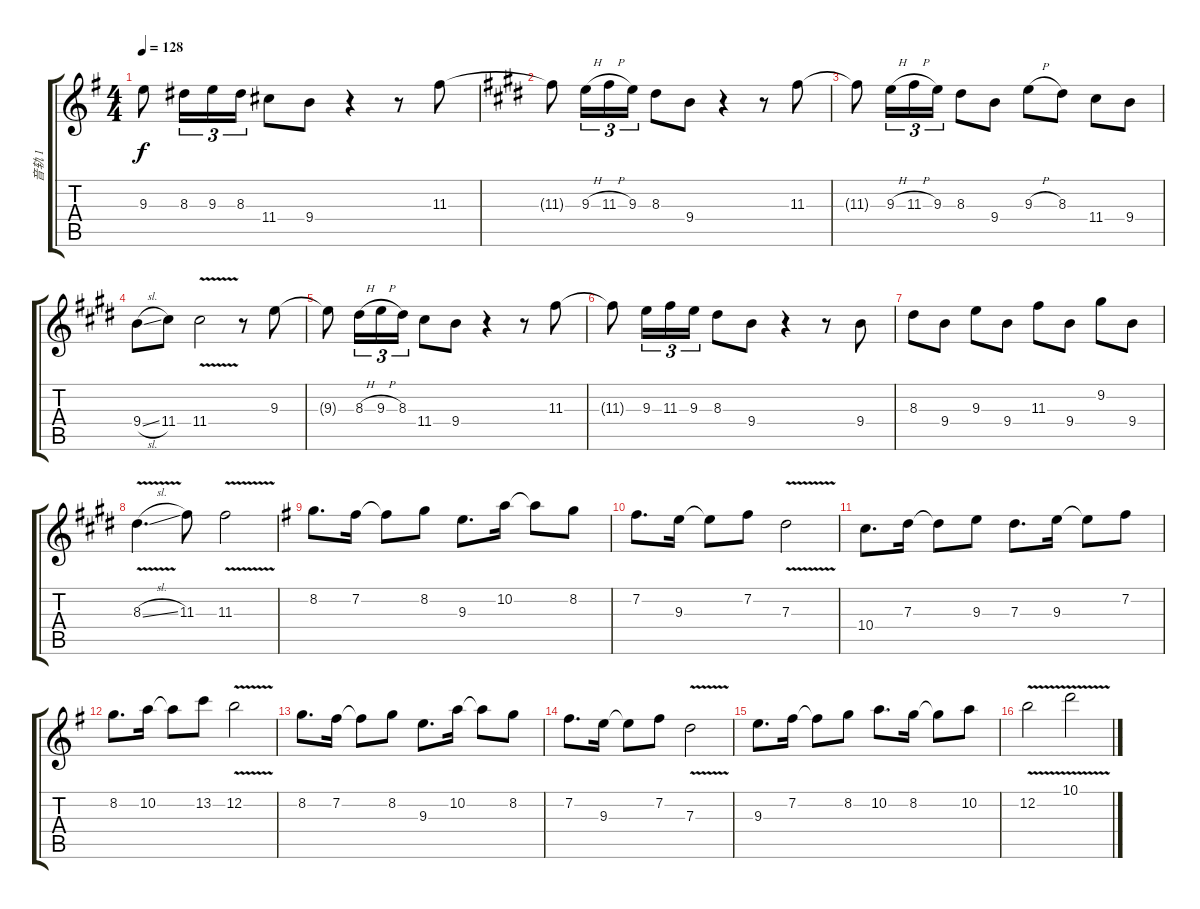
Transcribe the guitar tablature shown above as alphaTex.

\track ("音轨 1" "音轨 1") {instrument overdrivenguitar}
\staff {score tabs}
\tuning (E4 B3 G3 D3 A2 E2) {hide}
\ts (4 4)
\tempo 128
\clef g2
\ks g
9.3{t}.8{dy f} 8.3.16{tu (3 2)} 9.3.16{tu (3 2)} 8.3.16{tu (3 2)} 11.4.8 9.4.8 r.4 r.8 11.3.8 |
\ks e
11.3{t}.8 9.3{h}.16{tu (3 2)} 11.3{h}.16{tu (3 2)} 9.3.16{tu (3 2)} 8.3.8 9.4.8 r.4 r.8 11.3.8 |
11.3{t}.8 9.3{h}.16{tu (3 2)} 11.3{h}.16{tu (3 2)} 9.3.16{tu (3 2)} 8.3.8 9.4.8 9.3{h}.8 8.3.8 11.4.8 9.4.8 |
9.4{sl}.8 11.4.8 11.4{v}.2 r.8 9.3.8 |
9.3{t}.8 8.3{h}.16{tu (3 2)} 9.3{h}.16{tu (3 2)} 8.3.16{tu (3 2)} 11.4.8 9.4.8 r.4 r.8 11.3.8 |
11.3{t}.8 9.3.16{tu (3 2)} 11.3.16{tu (3 2)} 9.3.16{tu (3 2)} 8.3.8 9.4.8 r.4 r.8 9.4.8 |
8.3.8 9.4.8 9.3.8 9.4.8 11.3.8 9.4.8 9.2.8 9.4.8 |
8.3{v sl}.4{d} 11.3.8 11.3{v}.2 |
\ks g
8.2.8{d} 7.2.16 7.2{t}.8 8.2.8 9.3.8{d} 10.2.16 10.2{t}.8 8.2.8 |
7.2.8{d} 9.3.16 9.3{t}.8 7.2.8 7.3{v}.2 |
10.4.8{d} 7.3.16 7.3{t}.8 9.3.8 7.3.8{d} 9.3.16 9.3{t}.8 7.2.8 |
8.2.8{d} 10.2.16 10.2{t}.8 13.2.8 12.2{v}.2 |
8.2.8{d} 7.2.16 7.2{t}.8 8.2.8 9.3.8{d} 10.2.16 10.2{t}.8 8.2.8 |
7.2.8{d} 9.3.16 9.3{t}.8 7.2.8 7.3{v}.2 |
9.3.8{d} 7.2.16 7.2{t}.8 8.2.8 10.2.8{d} 8.2.16 8.2{t}.8 10.2.8 |
12.2{v}.2 10.1{v}.2
